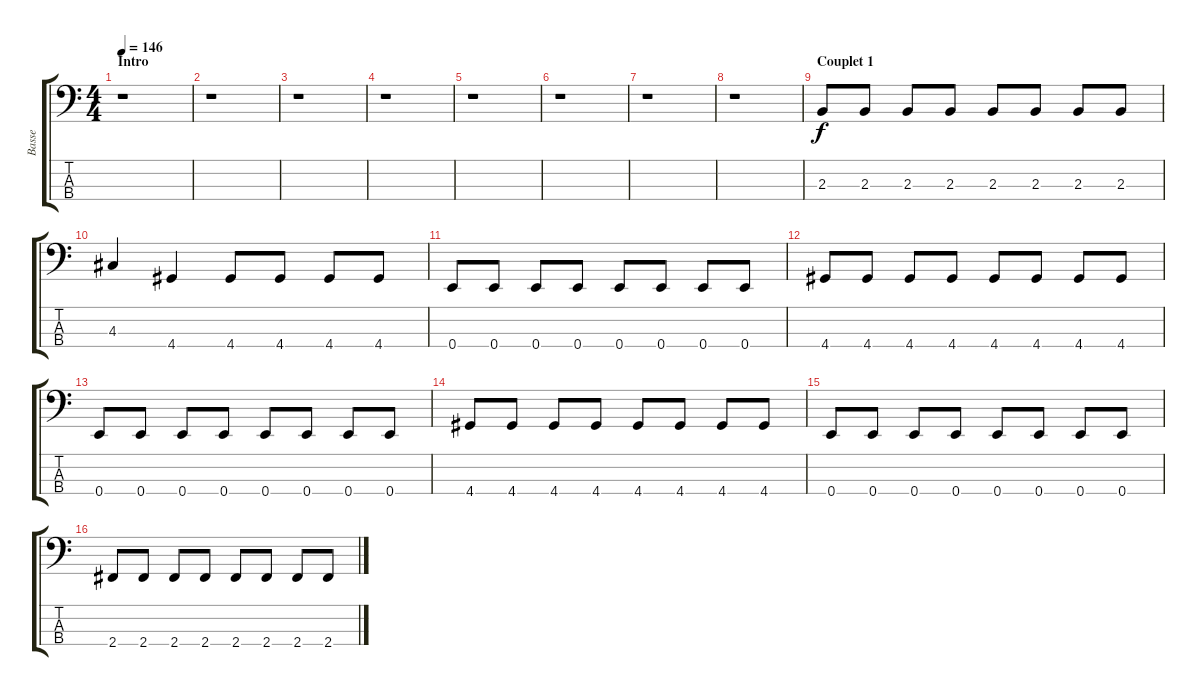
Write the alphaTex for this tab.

\track ("Basse" "Basse") {instrument electricbasspick}
\staff {score tabs}
\tuning (G2 D2 A1 E1) {hide}
\ts (4 4)
\section ("" "Intro")
\tempo 146
\clef f4
\ks c
r.1{dy f instrument electricbasspick} |
r.1 |
r.1 |
r.1 |
r.1 |
r.1 |
r.1 |
r.1 |
\section ("" "Couplet 1")
2.3.8 2.3.8 2.3.8 2.3.8 2.3.8 2.3.8 2.3.8 2.3.8 |
4.3.4 4.4.4 4.4.8 4.4.8 4.4.8 4.4.8 |
0.4.8 0.4.8 0.4.8 0.4.8 0.4.8 0.4.8 0.4.8 0.4.8 |
4.4.8 4.4.8 4.4.8 4.4.8 4.4.8 4.4.8 4.4.8 4.4.8 |
0.4.8 0.4.8 0.4.8 0.4.8 0.4.8 0.4.8 0.4.8 0.4.8 |
4.4.8 4.4.8 4.4.8 4.4.8 4.4.8 4.4.8 4.4.8 4.4.8 |
0.4.8 0.4.8 0.4.8 0.4.8 0.4.8 0.4.8 0.4.8 0.4.8 |
2.4.8 2.4.8 2.4.8 2.4.8 2.4.8 2.4.8 2.4.8 2.4.8
